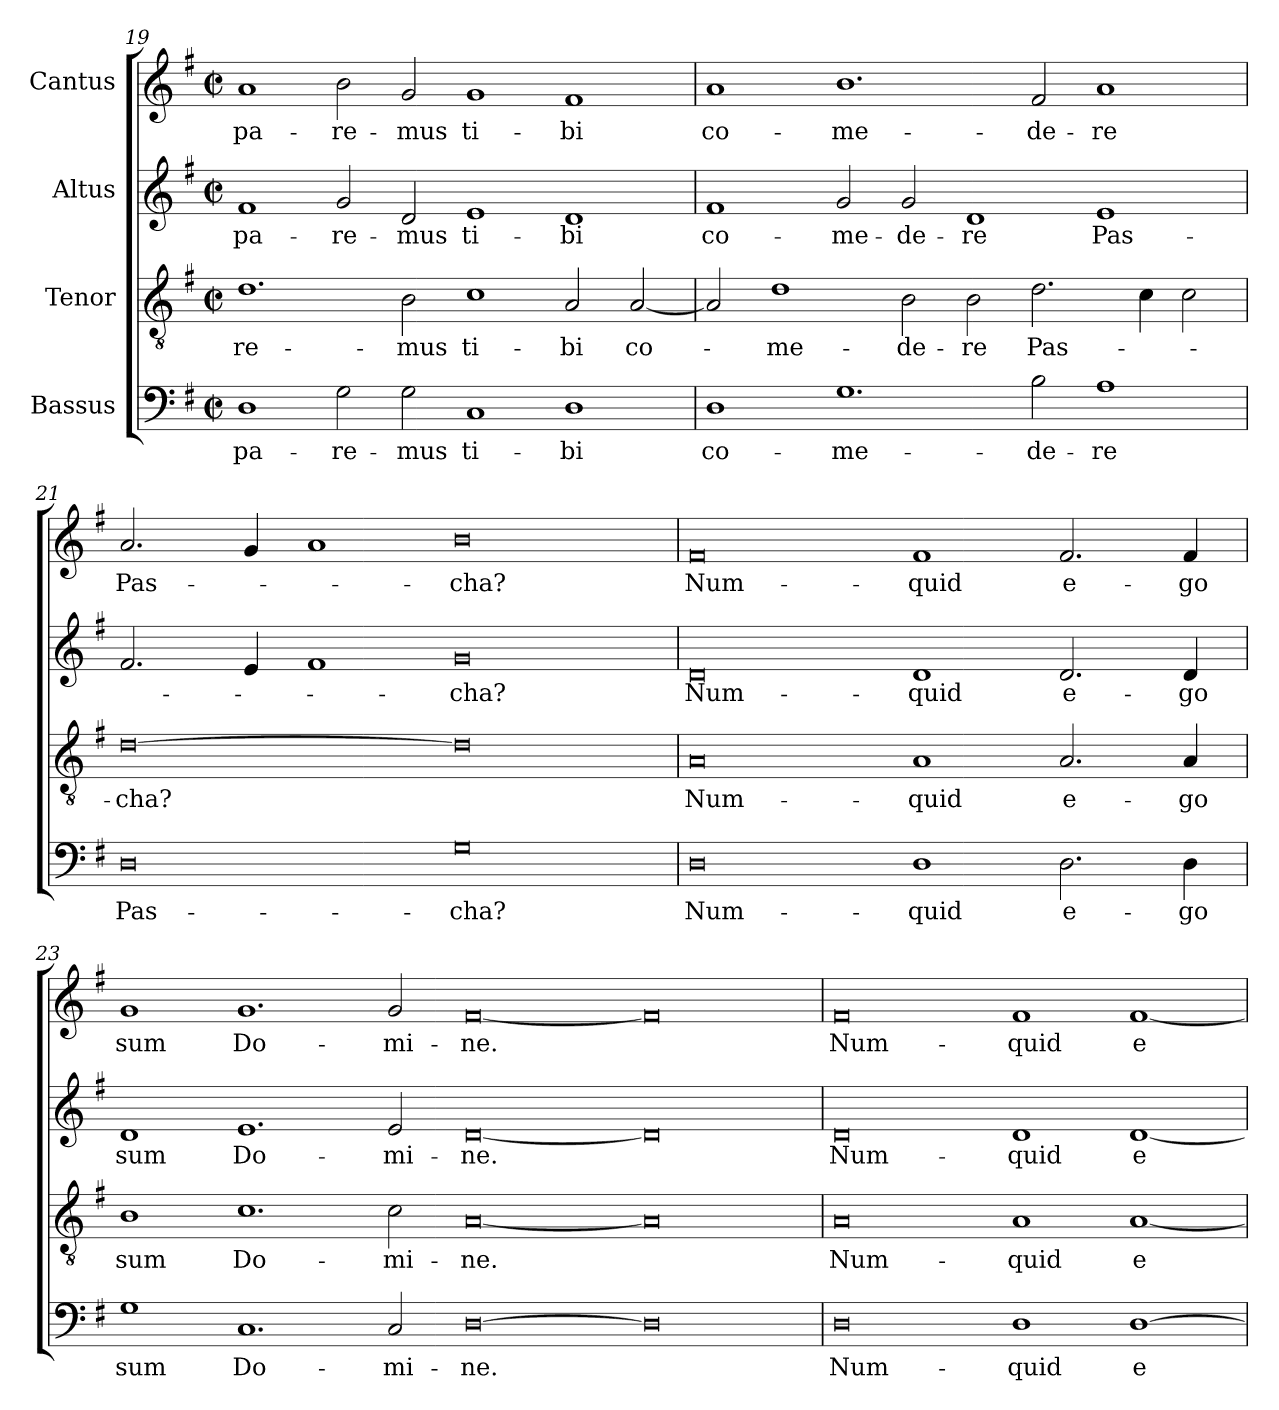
**kern	**text	**kern	**text	**kern	**text	**kern	**text
*part4	*part4	*part3	*part3	*part2	*part2	*part1	*part1
*staff4	*staff4	*staff3	*staff3	*staff2	*staff2	*staff1	*staff1
*I"Bassus	*	*I"Tenor	*	*I"Altus	*	*I"Cantus	*
*clefF4	*	*clefGv2	*	*clefG2	*	*clefG2	*
*k[f#]	*	*k[f#]	*	*k[f#]	*	*k[f#]	*
*G:	*	*G:	*	*G:	*	*G:	*
*M2/2	*	*M2/2	*	*M2/2	*	*M2/2	*
*met(c|)	*	*met(c|)	*	*met(c|)	*	*met(c|)	*
=19	=19	=19	=19	=19	=19	=19	=19
!	!LO:LY:b	!	!LO:LY:b	!	!LO:LY:b	!	!LO:LY:b
1D	pa-	1.d	-re-	1f#	pa-	1a	pa-
!	!LO:LY:b	!	!	!	!LO:LY:b	!	!LO:LY:b
2G\	-re-	.	.	2g/	-re-	2b\	-re-
!	!LO:LY:b	!	!LO:LY:b	!	!LO:LY:b	!	!LO:LY:b
2G\	-mus	2B\	-mus	2d/	-mus	2g/	-mus
!	!LO:LY:b	!	!LO:LY:b	!	!LO:LY:b	!	!LO:LY:b
1C	ti-	1c	ti-	1e	ti-	1g	ti-
!	!LO:LY:b	!	!LO:LY:b	!	!LO:LY:b	!	!LO:LY:b
1D	-bi	2A/	-bi	1d	-bi	1f#	-bi
!	!	!	!LO:LY:b	!	!	!	!
.	.	[2A/	co-	.	.	.	.
=20	=20	=20	=20	=20	=20	=20	=20
!	!LO:LY:b	!	!	!	!LO:LY:b	!	!LO:LY:b
1D	co-	2A/]	.	1f#	co-	1a	co-
!	!	!	!LO:LY:b	!	!	!	!
.	.	1d	-me-	.	.	.	.
!	!LO:LY:b	!	!	!	!LO:LY:b	!	!LO:LY:b
1.G	-me-	.	.	2g/	-me-	1.b	-me-
!	!	!	!LO:LY:b	!	!LO:LY:b	!	!
.	.	2B\	-de-	2g/	-de-	.	.
!	!	!	!LO:LY:b	!	!LO:LY:b	!	!
.	.	2B\	-re	1d	-re	.	.
!	!LO:LY:b	!	!LO:LY:b	!	!	!	!LO:LY:b
2B\	-de-	2.d\	Pas-	.	.	2f#/	-de-
!	!LO:LY:b	!	!	!	!LO:LY:b	!	!LO:LY:b
1A	-re	.	.	1e	Pas-	1a	-re
.	.	4c\	.	.	.	.	.
.	.	2c\	.	.	.	.	.
=21	=21	=21	=21	=21	=21	=21	=21
!	!LO:LY:b	!	!LO:LY:b	!	!	!	!LO:LY:b
0D	Pas-	[0d	-cha?	2.f#/	.	2.a/	Pas-
.	.	.	.	4e/	.	4g/	.
.	.	.	.	1f#	.	1a	.
!	!LO:LY:b	!	!	!	!LO:LY:b	!	!LO:LY:b
0G	-cha?	0d]	.	0g	-cha?	0b	-cha?
!!LO:LB:g=z
=22	=22	=22	=22	=22	=22	=22	=22
!	!LO:LY:b	!	!LO:LY:b	!	!LO:LY:b	!	!LO:LY:b
0D	Num-	0A	Num-	0d	Num-	0f#	Num-
!	!LO:LY:b	!	!LO:LY:b	!	!LO:LY:b	!	!LO:LY:b
1D	-quid	1A	-quid	1d	-quid	1f#	-quid
!	!LO:LY:b	!	!LO:LY:b	!	!LO:LY:b	!	!LO:LY:b
2.D\	e-	2.A/	e-	2.d/	e-	2.f#/	e-
!	!LO:LY:b	!	!LO:LY:b	!	!LO:LY:b	!	!LO:LY:b
4D\	-go	4A/	-go	4d/	-go	4f#/	-go
=23	=23	=23	=23	=23	=23	=23	=23
!	!LO:LY:b	!	!LO:LY:b	!	!LO:LY:b	!	!LO:LY:b
1G	sum	1B	sum	1d	sum	1g	sum
!	!LO:LY:b	!	!LO:LY:b	!	!LO:LY:b	!	!LO:LY:b
1.C	Do-	1.c	Do-	1.e	Do-	1.g	Do-
!	!LO:LY:b	!	!LO:LY:b	!	!LO:LY:b	!	!LO:LY:b
2C/	-mi-	2c\	-mi-	2e/	-mi-	2g/	-mi-
!	!LO:LY:b	!	!LO:LY:b	!	!LO:LY:b	!	!LO:LY:b
[0D	-ne.	[0A	-ne.	[0d	-ne.	[0f#	-ne.
0D]	.	0A]	.	0d]	.	0f#]	.
=24	=24	=24	=24	=24	=24	=24	=24
!	!LO:LY:b	!	!LO:LY:b	!	!LO:LY:b	!	!LO:LY:b
0D	Num-	0A	Num-	0d	Num-	0f#	Num-
!	!LO:LY:b	!	!LO:LY:b	!	!LO:LY:b	!	!LO:LY:b
1D	-quid	1A	-quid	1d	-quid	1f#	-quid
!	!LO:LY:b	!	!LO:LY:b	!	!LO:LY:b	!	!LO:LY:b
[1D	e-	[1A	e-	[1d	e-	[1f#	e-
=	=	=	=	=	=	=	=
*-	*-	*-	*-	*-	*-	*-	*-
